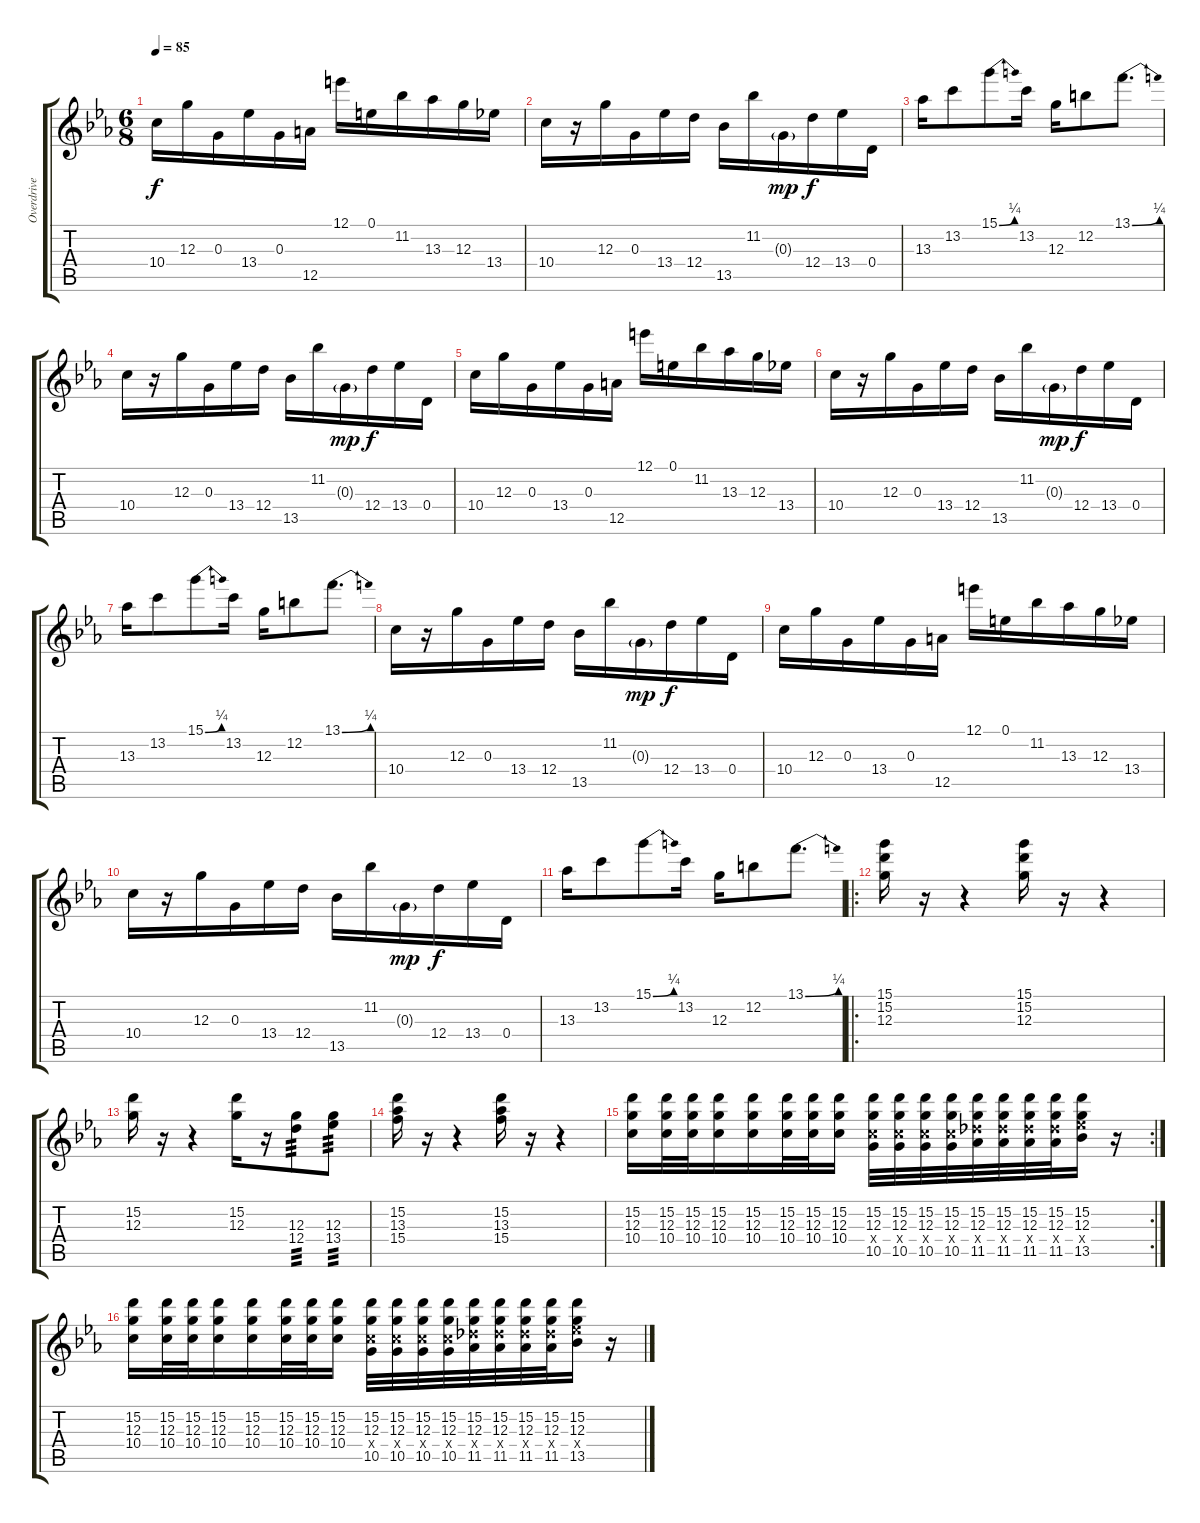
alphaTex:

\track ("Overdrive I" "Overdrive ") {instrument overdrivenguitar}
\staff {score tabs}
\tuning (E4 B3 G3 D3 A2 E2) {hide}
\ts (6 8)
\tempo 85
\clef g2
\ks eb
10.4.16{dy f} 12.3.16 0.3.16 13.4.16 0.3.16 12.5.16 12.1.16 0.1.16 11.2.16 13.3.16 12.3.16 13.4.16 |
10.4.16 r.16 12.3.16 0.3.16 13.4.16 12.4.16 13.5.16 11.2.16 0.3{g}.16{dy mp} 12.4.16{dy f} 13.4.16 0.4.16 |
13.3.16 13.2.8 15.1{be (bend 0 0 60 1)}.8 13.2.16 12.3.16 12.2.8 13.1{be (bend 0 0 60 1)}.8{d} |
10.4.16 r.16 12.3.16 0.3.16 13.4.16 12.4.16 13.5.16 11.2.16 0.3{g}.16{dy mp} 12.4.16{dy f} 13.4.16 0.4.16 |
10.4.16 12.3.16 0.3.16 13.4.16 0.3.16 12.5.16 12.1.16 0.1.16 11.2.16 13.3.16 12.3.16 13.4.16 |
10.4.16 r.16 12.3.16 0.3.16 13.4.16 12.4.16 13.5.16 11.2.16 0.3{g}.16{dy mp} 12.4.16{dy f} 13.4.16 0.4.16 |
13.3.16 13.2.8 15.1{be (bend 0 0 60 1)}.8 13.2.16 12.3.16 12.2.8 13.1{be (bend 0 0 60 1)}.8{d} |
10.4.16 r.16 12.3.16 0.3.16 13.4.16 12.4.16 13.5.16 11.2.16 0.3{g}.16{dy mp} 12.4.16{dy f} 13.4.16 0.4.16 |
10.4.16 12.3.16 0.3.16 13.4.16 0.3.16 12.5.16 12.1.16 0.1.16 11.2.16 13.3.16 12.3.16 13.4.16 |
10.4.16 r.16 12.3.16 0.3.16 13.4.16 12.4.16 13.5.16 11.2.16 0.3{g}.16{dy mp} 12.4.16{dy f} 13.4.16 0.4.16 |
13.3.16 13.2.8 15.1{be (bend 0 0 60 1)}.8 13.2.16 12.3.16 12.2.8 13.1{be (bend 0 0 60 1)}.8{d} |
\ro
(15.1 15.2 12.3).16 r.16 r.4 (15.1 15.2 12.3).16 r.16 r.4 |
(15.2 12.3).16 r.16 r.4 (15.2 12.3).16 r.16 (12.3 12.4).8{tp 3} (12.3 13.4).8{tp 3} |
(15.2 13.3 15.4).16 r.16 r.4 (15.2 13.3 15.4).16 r.16 r.4 |
\rc 2
(15.2 12.3 10.4).16 (15.2 12.3 10.4).32 (15.2 12.3 10.4).32 (15.2 12.3 10.4).16 (15.2 12.3 10.4).16 (15.2 12.3 10.4).32 (15.2 12.3 10.4).32 (15.2 12.3 10.4).16 (15.2 12.3 10.4{x} 10.5).32 (15.2 12.3 10.4{x} 10.5).32 (15.2 12.3 10.4{x} 10.5).32 (15.2 12.3 10.4{x} 10.5).32 (15.2 12.3 11.4{x} 11.5).32 (15.2 12.3 11.4{x} 11.5).32 (15.2 12.3 11.4{x} 11.5).32 (15.2 12.3 11.4{x} 11.5).32 (15.2 12.3 13.4{x} 13.5).16 r.16 |
(15.2 12.3 10.4).16 (15.2 12.3 10.4).32 (15.2 12.3 10.4).32 (15.2 12.3 10.4).16 (15.2 12.3 10.4).16 (15.2 12.3 10.4).32 (15.2 12.3 10.4).32 (15.2 12.3 10.4).16 (15.2 12.3 10.4{x} 10.5).32 (15.2 12.3 10.4{x} 10.5).32 (15.2 12.3 10.4{x} 10.5).32 (15.2 12.3 10.4{x} 10.5).32 (15.2 12.3 11.4{x} 11.5).32 (15.2 12.3 11.4{x} 11.5).32 (15.2 12.3 11.4{x} 11.5).32 (15.2 12.3 11.4{x} 11.5).32 (15.2 12.3 13.4{x} 13.5).16 r.16
